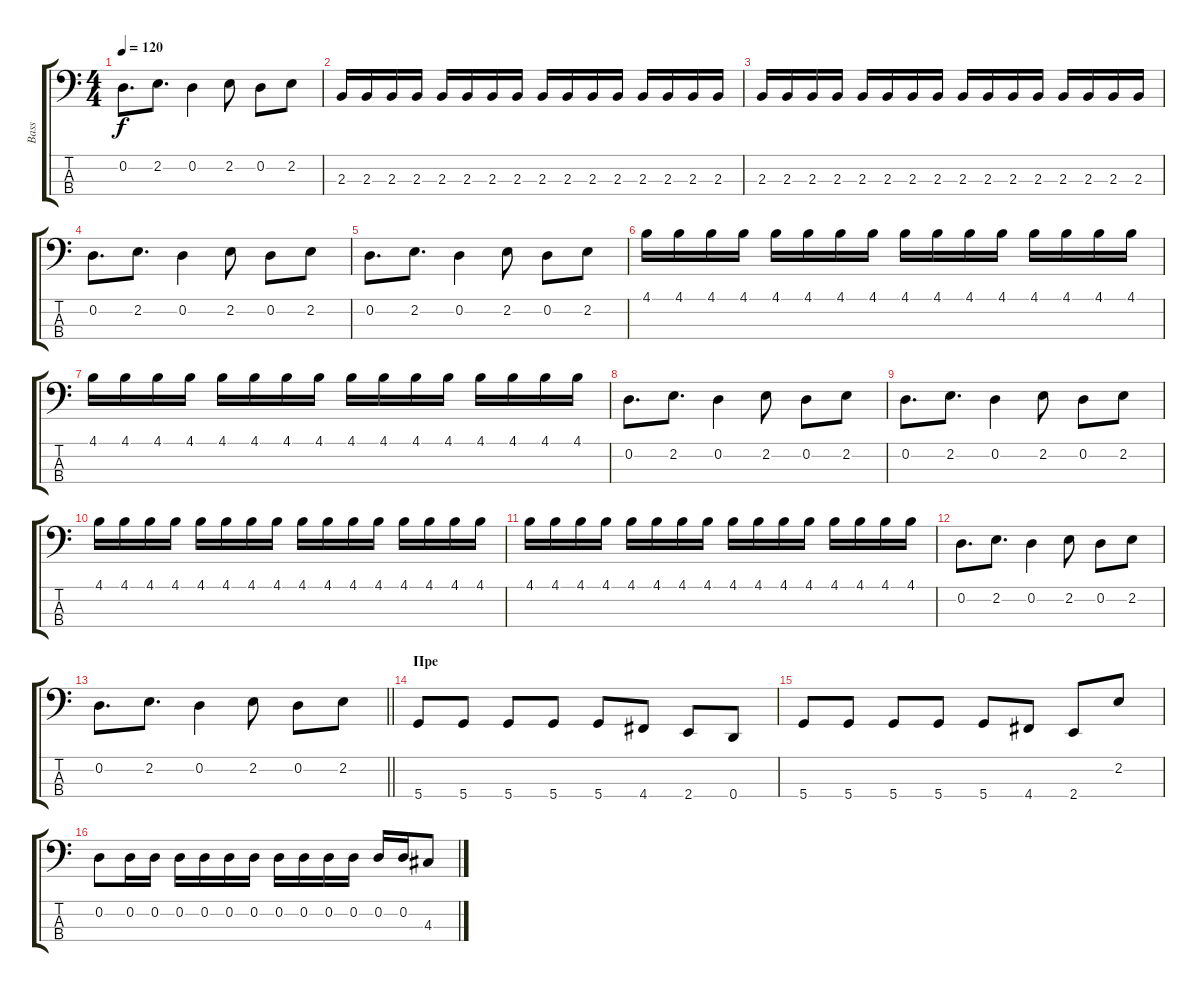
\track ("Bass" "Bass") {instrument electricbassfinger}
\staff {score tabs}
\tuning (G2 D2 A1 D1) {hide}
\ts (4 4)
\tempo 120
\clef f4
\ks c
0.2.8{d dy f} 2.2.8{d} 0.2.4 2.2.8 0.2.8 2.2.8 |
2.3.16 2.3.16 2.3.16 2.3.16 2.3.16 2.3.16 2.3.16 2.3.16 2.3.16 2.3.16 2.3.16 2.3.16 2.3.16 2.3.16 2.3.16 2.3.16 |
2.3.16 2.3.16 2.3.16 2.3.16 2.3.16 2.3.16 2.3.16 2.3.16 2.3.16 2.3.16 2.3.16 2.3.16 2.3.16 2.3.16 2.3.16 2.3.16 |
0.2.8{d} 2.2.8{d} 0.2.4 2.2.8 0.2.8 2.2.8 |
0.2.8{d} 2.2.8{d} 0.2.4 2.2.8 0.2.8 2.2.8 |
4.1.16 4.1.16 4.1.16 4.1.16 4.1.16 4.1.16 4.1.16 4.1.16 4.1.16 4.1.16 4.1.16 4.1.16 4.1.16 4.1.16 4.1.16 4.1.16 |
4.1.16 4.1.16 4.1.16 4.1.16 4.1.16 4.1.16 4.1.16 4.1.16 4.1.16 4.1.16 4.1.16 4.1.16 4.1.16 4.1.16 4.1.16 4.1.16 |
0.2.8{d} 2.2.8{d} 0.2.4 2.2.8 0.2.8 2.2.8 |
0.2.8{d} 2.2.8{d} 0.2.4 2.2.8 0.2.8 2.2.8 |
4.1.16 4.1.16 4.1.16 4.1.16 4.1.16 4.1.16 4.1.16 4.1.16 4.1.16 4.1.16 4.1.16 4.1.16 4.1.16 4.1.16 4.1.16 4.1.16 |
4.1.16 4.1.16 4.1.16 4.1.16 4.1.16 4.1.16 4.1.16 4.1.16 4.1.16 4.1.16 4.1.16 4.1.16 4.1.16 4.1.16 4.1.16 4.1.16 |
0.2.8{d} 2.2.8{d} 0.2.4 2.2.8 0.2.8 2.2.8 |
\barLineRight lightlight
0.2.8{d} 2.2.8{d} 0.2.4 2.2.8 0.2.8 2.2.8 |
\section ("" "Пре")
5.4.8 5.4.8 5.4.8 5.4.8 5.4.8 4.4.8 2.4.8 0.4.8 |
5.4.8 5.4.8 5.4.8 5.4.8 5.4.8 4.4.8 2.4.8 2.2.8 |
0.2.8 0.2.16 0.2.16 0.2.16 0.2.16 0.2.16 0.2.16 0.2.16 0.2.16 0.2.16 0.2.16 0.2.16 0.2.16 4.3.8
